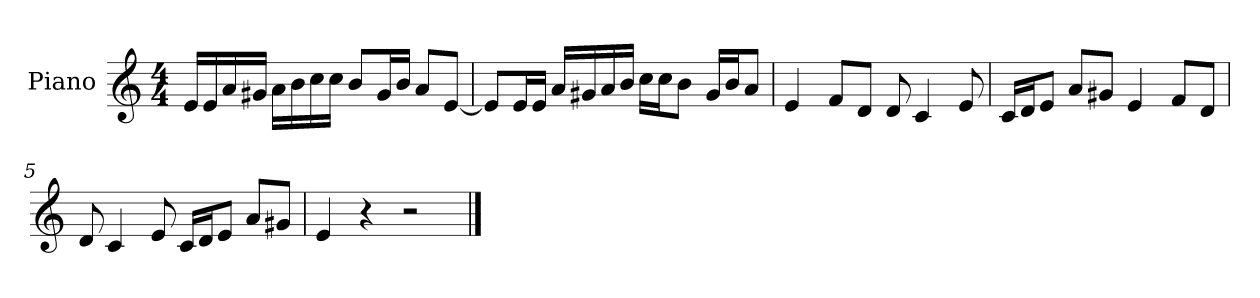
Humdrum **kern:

**kern
*part1
*staff1
*I"Piano
*I'P-no
*clefG2
*k[]
*M4/4
*MM90
=1
16e/LL
16e/
16a/
16g#X/JJ
16a\LL
16b\
16cc\
16cc\JJ
8b/L
16g#/L
16b/JJ
8a/L
[8e/J
=2
8e/L]
16e/L
16e/JJ
16a/LL
16g#X/
16a/
16b/JJ
16cc\LL
16cc\J
8b\J
16g#/LL
16b/J
8a/J
=3
4e/
8f/L
8d/J
8d/
4c/
8e/
!!LO:LB:g=z
=4
16c/LL
16d/J
8e/J
8a/L
8g#X/J
4e/
8f/L
8d/J
=5
8d/
4c/
8e/
16c/LL
16d/J
8e/J
8a/L
8g#X/J
=6
4e/
4r
2r
==
*-
